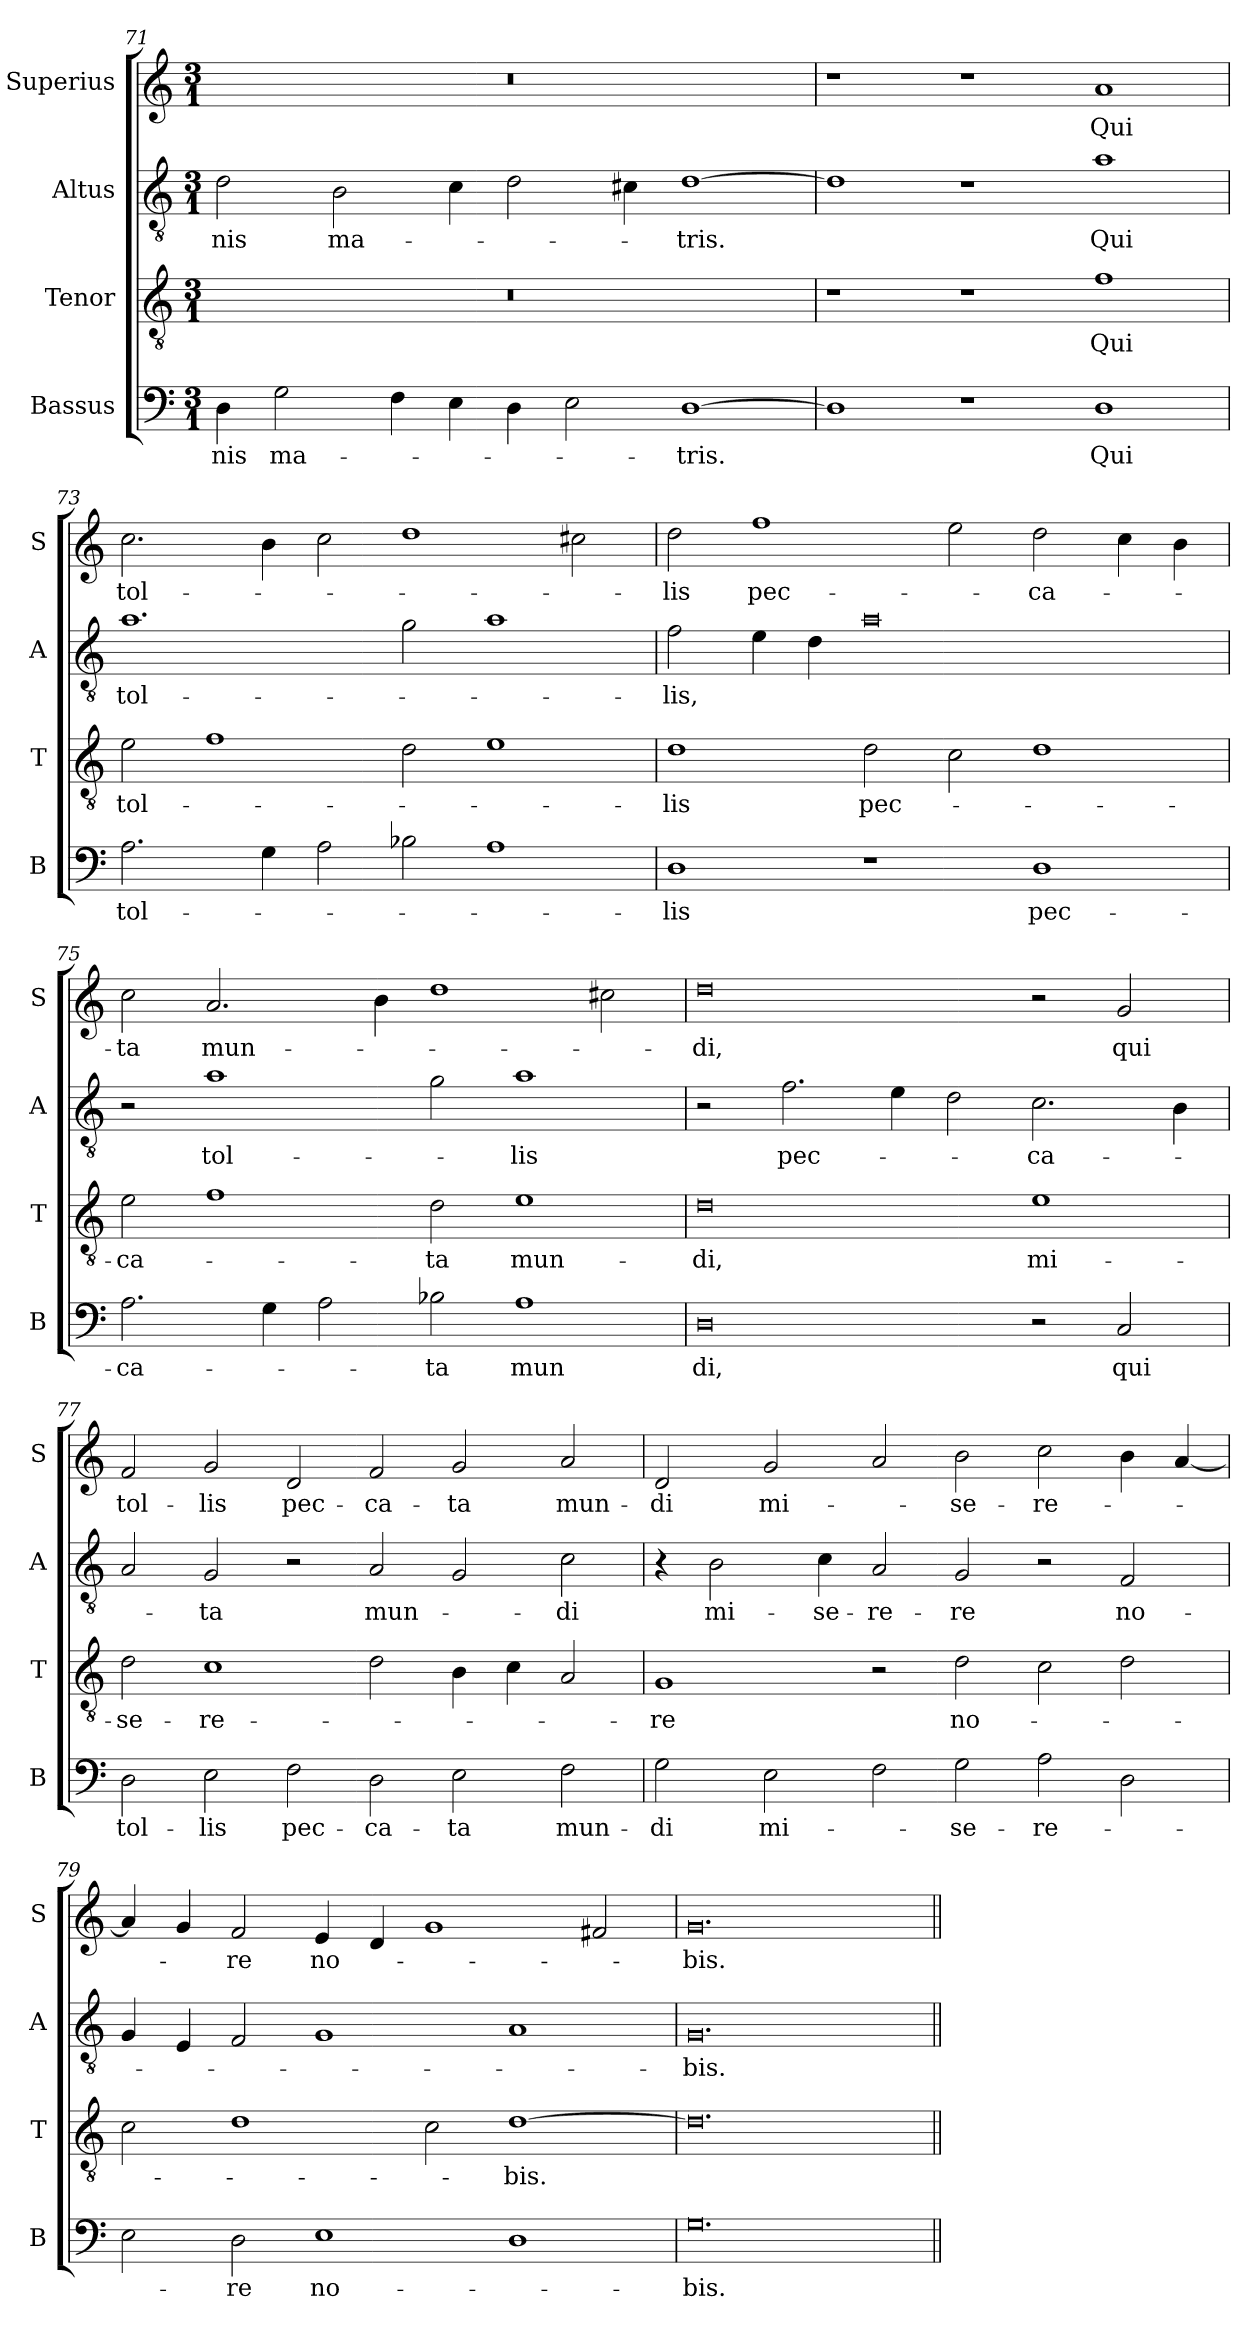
**kern	**text	**kern	**text	**kern	**text	**kern	**text
*part4	*part4	*part3	*part3	*part2	*part2	*part1	*part1
*staff4	*staff4	*staff3	*staff3	*staff2	*staff2	*staff1	*staff1
*I"Bassus	*	*I"Tenor	*	*I"Altus	*	*I"Superius	*
*I'B	*	*I'T	*	*I'A	*	*I'S	*
*clefF4	*	*clefGv2	*	*clefGv2	*	*clefG2	*
*k[]	*	*k[]	*	*k[]	*	*k[]	*
*M3/1	*	*M3/1	*	*M3/1	*	*M3/1	*
=71	=71	=71	=71	=71	=71	=71	=71
4D\	-nis	0.r	.	2d\	-nis	0.r	.
2G\	ma-	.	.	.	.	.	.
.	.	.	.	2B\	ma-	.	.
4F\	.	.	.	.	.	.	.
4E\	.	.	.	4c\	.	.	.
4D\	.	.	.	2d\	.	.	.
2E\	.	.	.	.	.	.	.
.	.	.	.	4c#X\	.	.	.
[1D	-tris.	.	.	[1d	-tris.	.	.
=72	=72	=72	=72	=72	=72	=72	=72
1D]	.	1r	.	1d]	.	1r	.
1r	.	1r	.	1r	.	1r	.
1D	Qui	1f	Qui	1a	Qui	1a	Qui
=73	=73	=73	=73	=73	=73	=73	=73
2.A\	tol-	2e\	-tol-	1.a	tol-	2.cc\	tol-
.	.	1f	.	.	.	.	.
4G\	.	.	.	.	.	4b\	.
2A\	.	.	.	.	.	2cc\	.
2B-X\	.	2d\	.	2g\	.	1dd	.
1A	.	1e	.	1a	.	.	.
.	.	.	.	.	.	2cc#X\	.
=74	=74	=74	=74	=74	=74	=74	=74
1D	-lis	1d	-lis	2f\	-lis,	2dd\	-lis
.	.	.	.	4e\	.	1ff	pec-
.	.	.	.	4d\	.	.	.
1r	.	2d\	pec-	0a	.	.	.
.	.	2c\	.	.	.	2ee\	.
1D	pec-	1d	.	.	.	2dd\	-ca-
.	.	.	.	.	.	4cc\	.
.	.	.	.	.	.	4b\	.
=75	=75	=75	=75	=75	=75	=75	=75
2.A\	-ca-	2e\	-ca-	2r	.	2cc\	-ta
.	.	1f	.	1a	tol-	2.a/	mun-
4G\	.	.	.	.	.	.	.
2A\	.	.	.	.	.	.	.
.	.	.	.	.	.	4b\	.
2B-X\	-ta	2d\	-ta	2g\	.	1dd	.
1A	mun	1e	mun-	1a	-lis	.	.
.	.	.	.	.	.	2cc#X\	.
=76	=76	=76	=76	=76	=76	=76	=76
0D	-di,	0d	-di,	2r	.	0dd	-di,
.	.	.	.	2.f\	pec-	.	.
.	.	.	.	4e\	.	.	.
.	.	.	.	2d\	.	.	.
2r	.	1e	mi-	2.c\	-ca-	2r	.
2C/	qui	.	.	.	.	2g/	qui
.	.	.	.	4B\	.	.	.
=77	=77	=77	=77	=77	=77	=77	=77
2D\	tol-	2d\	-se-	2A/	.	2f/	tol-
2E\	-lis	1c	-re-	2G/	-ta	2g/	-lis
2F\	pec-	.	.	2r	.	2d/	pec-
2D\	-ca-	2d\	.	2A/	mun-	2f/	-ca-
2E\	-ta	4B\	.	2G/	.	2g/	-ta
.	.	4c\	.	.	.	.	.
2F\	mun-	2A/	.	2c\	-di	2a/	mun-
=78	=78	=78	=78	=78	=78	=78	=78
2G\	-di	1G	-re	4r	.	2d/	-di
.	.	.	.	2B\	mi-	.	.
2E\	mi-	.	.	.	.	2g/	mi-
.	.	.	.	4c\	-se-	.	.
2F\	.	2r	.	2A/	-re-	2a/	.
2G\	-se-	2d\	no-	2G/	-re	2b\	-se-
2A\	-re-	2c\	.	2r	.	2cc\	-re-
2D\	.	2d\	.	2F/	no-	4b\	.
.	.	.	.	.	.	[4a/	.
=79	=79	=79	=79	=79	=79	=79	=79
2E\	.	2c\	.	4G/	.	4a/]	.
.	.	.	.	4E/	.	4g/	.
2D\	-re	1d	.	2F/	.	2f/	-re
1E	no-	.	.	1G	.	4e/	no-
.	.	.	.	.	.	4d/	.
.	.	2c\	.	.	.	1g	.
1D	.	[1d	-bis.	1A	.	.	.
.	.	.	.	.	.	2f#X/	.
=80	=80	=80	=80	=80	=80	=80	=80
0.G	-bis.	0.d]	.	0.G	-bis.	0.g	-bis.
=||	=||	=||	=||	=||	=||	=||	=||
*-	*-	*-	*-	*-	*-	*-	*-
